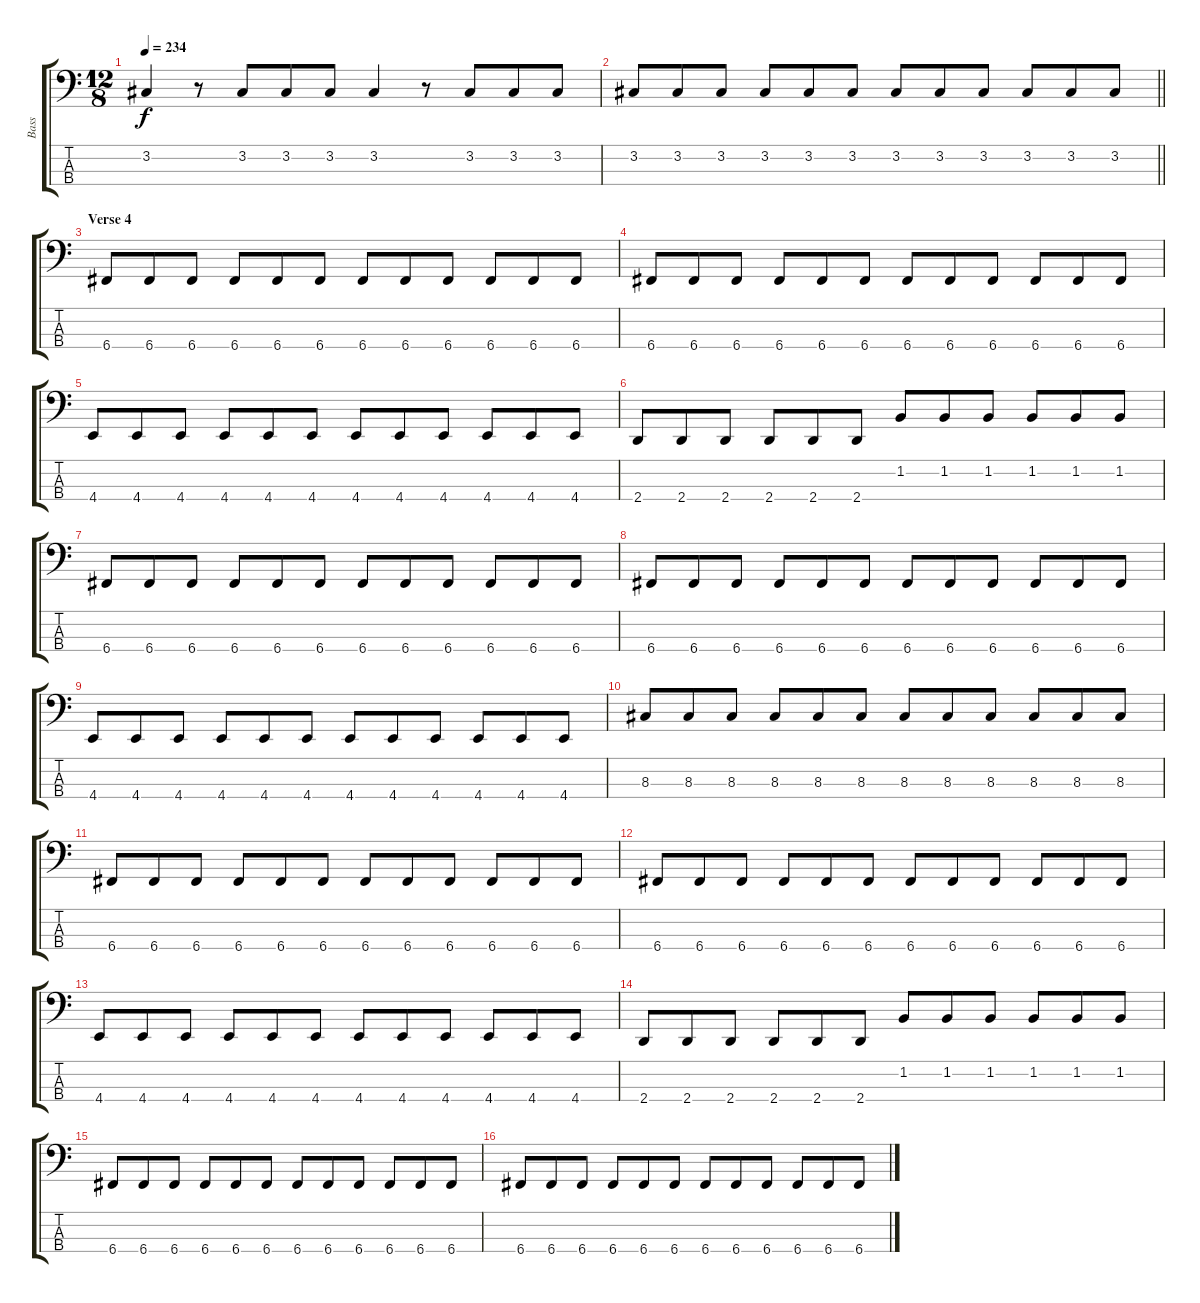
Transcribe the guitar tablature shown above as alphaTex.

\track ("Bass" "Bass") {instrument electricbasspick}
\staff {score tabs}
\tuning (Eb2 Bb1 F1 C1) {hide}
\ts (12 8)
\tempo 234
\clef f4
\ks c
3.2.4{dy f} r.8 3.2.8 3.2.8 3.2.8 3.2.4 r.8 3.2.8 3.2.8 3.2.8 |
\barLineRight lightlight
3.2.8 3.2.8 3.2.8 3.2.8 3.2.8 3.2.8 3.2.8 3.2.8 3.2.8 3.2.8 3.2.8 3.2.8 |
\section ("" "Verse 4")
6.4.8 6.4.8 6.4.8 6.4.8 6.4.8 6.4.8 6.4.8 6.4.8 6.4.8 6.4.8 6.4.8 6.4.8 |
6.4.8 6.4.8 6.4.8 6.4.8 6.4.8 6.4.8 6.4.8 6.4.8 6.4.8 6.4.8 6.4.8 6.4.8 |
4.4.8 4.4.8 4.4.8 4.4.8 4.4.8 4.4.8 4.4.8 4.4.8 4.4.8 4.4.8 4.4.8 4.4.8 |
2.4.8 2.4.8 2.4.8 2.4.8 2.4.8 2.4.8 1.2.8 1.2.8 1.2.8 1.2.8 1.2.8 1.2.8 |
6.4.8 6.4.8 6.4.8 6.4.8 6.4.8 6.4.8 6.4.8 6.4.8 6.4.8 6.4.8 6.4.8 6.4.8 |
6.4.8 6.4.8 6.4.8 6.4.8 6.4.8 6.4.8 6.4.8 6.4.8 6.4.8 6.4.8 6.4.8 6.4.8 |
4.4.8 4.4.8 4.4.8 4.4.8 4.4.8 4.4.8 4.4.8 4.4.8 4.4.8 4.4.8 4.4.8 4.4.8 |
8.3.8 8.3.8 8.3.8 8.3.8 8.3.8 8.3.8 8.3.8 8.3.8 8.3.8 8.3.8 8.3.8 8.3.8 |
6.4.8 6.4.8 6.4.8 6.4.8 6.4.8 6.4.8 6.4.8 6.4.8 6.4.8 6.4.8 6.4.8 6.4.8 |
6.4.8 6.4.8 6.4.8 6.4.8 6.4.8 6.4.8 6.4.8 6.4.8 6.4.8 6.4.8 6.4.8 6.4.8 |
4.4.8 4.4.8 4.4.8 4.4.8 4.4.8 4.4.8 4.4.8 4.4.8 4.4.8 4.4.8 4.4.8 4.4.8 |
2.4.8 2.4.8 2.4.8 2.4.8 2.4.8 2.4.8 1.2.8 1.2.8 1.2.8 1.2.8 1.2.8 1.2.8 |
6.4.8 6.4.8 6.4.8 6.4.8 6.4.8 6.4.8 6.4.8 6.4.8 6.4.8 6.4.8 6.4.8 6.4.8 |
6.4.8 6.4.8 6.4.8 6.4.8 6.4.8 6.4.8 6.4.8 6.4.8 6.4.8 6.4.8 6.4.8 6.4.8
